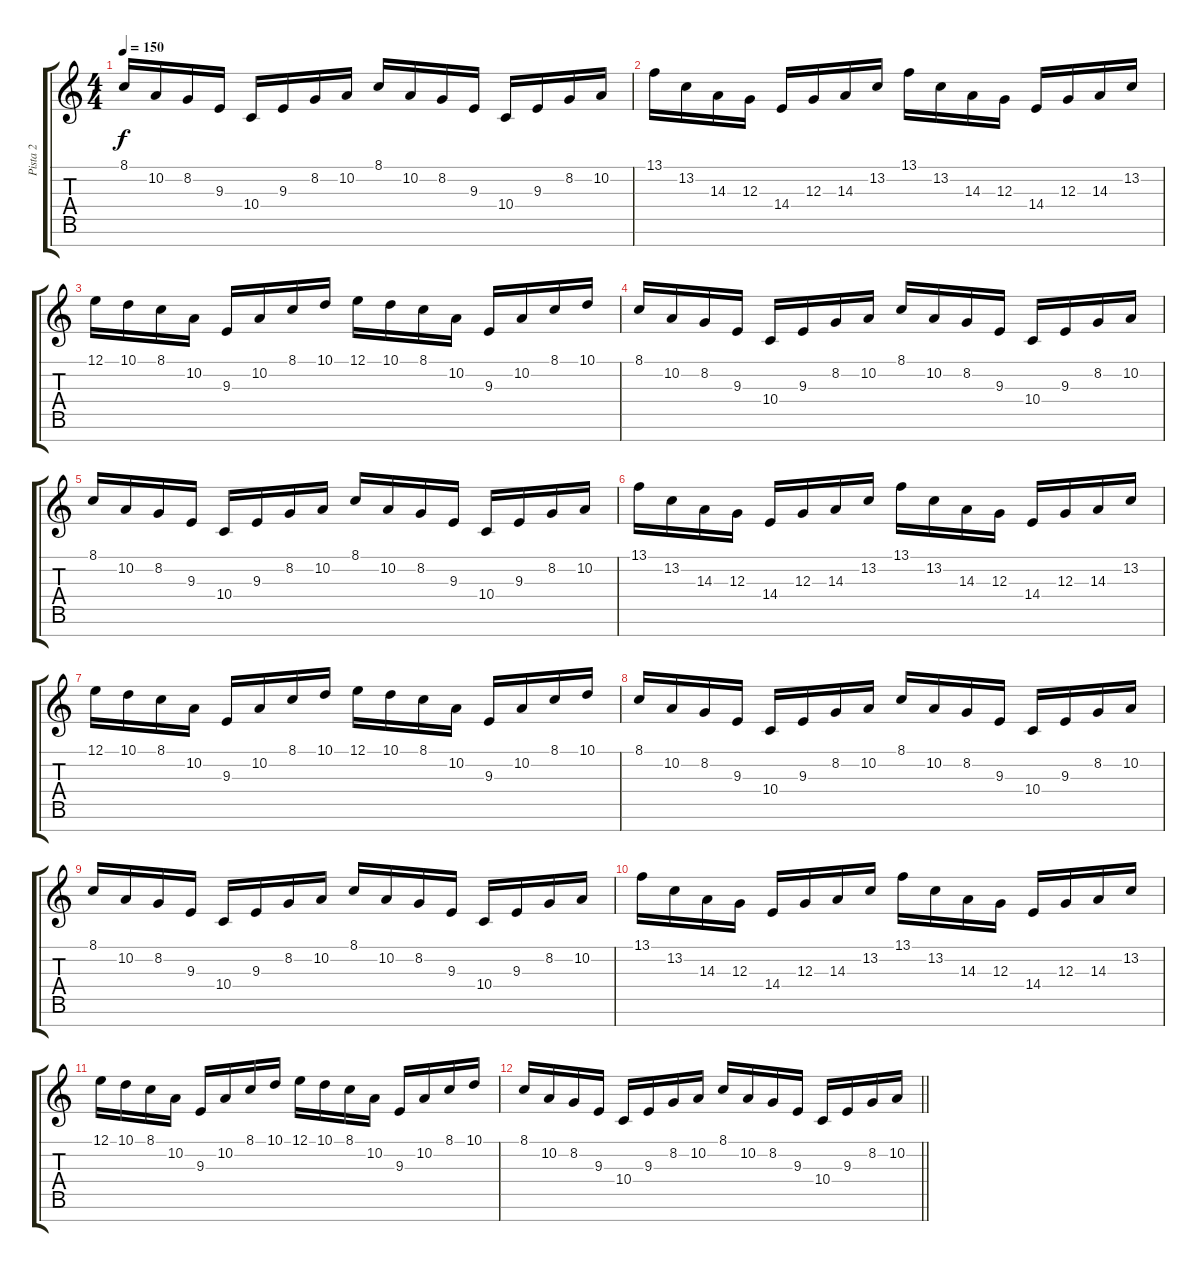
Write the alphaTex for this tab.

\track ("Pista 2" "Pista 2") {instrument acousticgrandpiano}
\staff {score tabs}
\tuning (E4 B3 G3 D3 A2 E2 B1) {hide}
\ts (4 4)
\tempo 150
\clef g2
\ks c
8.1.16{dy f volume 10} 10.2.16 8.2.16 9.3.16 10.4.16 9.3.16 8.2.16 10.2.16 8.1.16 10.2.16 8.2.16 9.3.16 10.4.16 9.3.16 8.2.16 10.2.16 |
13.1.16 13.2.16 14.3.16 12.3.16 14.4.16 12.3.16 14.3.16 13.2.16 13.1.16 13.2.16 14.3.16 12.3.16 14.4.16 12.3.16 14.3.16 13.2.16 |
12.1.16{volume 9} 10.1.16 8.1.16 10.2.16 9.3.16 10.2.16 8.1.16 10.1.16 12.1.16 10.1.16 8.1.16 10.2.16 9.3.16 10.2.16 8.1.16 10.1.16 |
8.1.16{volume 8} 10.2.16 8.2.16 9.3.16 10.4.16 9.3.16 8.2.16 10.2.16 8.1.16 10.2.16 8.2.16 9.3.16 10.4.16 9.3.16 8.2.16 10.2.16 |
8.1.16{volume 7} 10.2.16 8.2.16 9.3.16 10.4.16 9.3.16 8.2.16 10.2.16 8.1.16 10.2.16 8.2.16 9.3.16 10.4.16 9.3.16 8.2.16 10.2.16 |
13.1.16 13.2.16 14.3.16 12.3.16 14.4.16 12.3.16 14.3.16 13.2.16 13.1.16 13.2.16 14.3.16 12.3.16 14.4.16 12.3.16 14.3.16 13.2.16 |
12.1.16{volume 6} 10.1.16 8.1.16 10.2.16 9.3.16 10.2.16 8.1.16 10.1.16 12.1.16 10.1.16 8.1.16 10.2.16 9.3.16 10.2.16 8.1.16 10.1.16 |
8.1.16{volume 5} 10.2.16 8.2.16 9.3.16 10.4.16 9.3.16 8.2.16 10.2.16 8.1.16 10.2.16 8.2.16 9.3.16 10.4.16 9.3.16 8.2.16 10.2.16 |
8.1.16{volume 4} 10.2.16 8.2.16 9.3.16 10.4.16 9.3.16 8.2.16 10.2.16 8.1.16 10.2.16 8.2.16 9.3.16 10.4.16 9.3.16 8.2.16 10.2.16 |
13.1.16{volume 3} 13.2.16 14.3.16 12.3.16 14.4.16 12.3.16 14.3.16 13.2.16 13.1.16 13.2.16 14.3.16 12.3.16 14.4.16 12.3.16 14.3.16 13.2.16 |
12.1.16{volume 2} 10.1.16 8.1.16 10.2.16 9.3.16 10.2.16 8.1.16 10.1.16 12.1.16 10.1.16 8.1.16 10.2.16 9.3.16 10.2.16 8.1.16 10.1.16 |
\barLineRight lightlight
8.1.16{volume 1} 10.2.16 8.2.16 9.3.16 10.4.16 9.3.16 8.2.16 10.2.16 8.1.16 10.2.16 8.2.16 9.3.16 10.4.16 9.3.16 8.2.16 10.2.16
